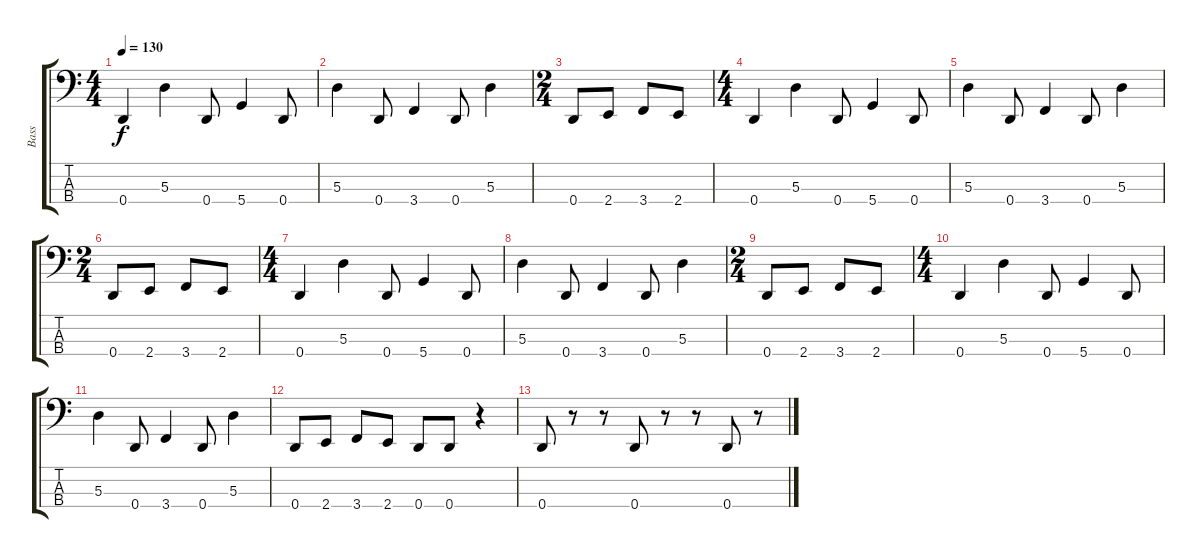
\track ("Bass" "Bass") {instrument electricbassfinger}
\staff {score tabs}
\tuning (G2 D2 A1 D1) {hide}
\ts (4 4)
\tempo 130
\clef f4
\ks c
0.4.4{dy f} 5.3.4 0.4.8 5.4.4 0.4.8 |
5.3.4 0.4.8 3.4.4 0.4.8 5.3.4 |
\ts (2 4)
0.4.8 2.4.8 3.4.8 2.4.8 |
\ts (4 4)
0.4.4 5.3.4 0.4.8 5.4.4 0.4.8 |
5.3.4 0.4.8 3.4.4 0.4.8 5.3.4 |
\ts (2 4)
0.4.8 2.4.8 3.4.8 2.4.8 |
\ts (4 4)
0.4.4 5.3.4 0.4.8 5.4.4 0.4.8 |
5.3.4 0.4.8 3.4.4 0.4.8 5.3.4 |
\ts (2 4)
0.4.8 2.4.8 3.4.8 2.4.8 |
\ts (4 4)
0.4.4 5.3.4 0.4.8 5.4.4 0.4.8 |
5.3.4 0.4.8 3.4.4 0.4.8 5.3.4 |
0.4.8 2.4.8 3.4.8 2.4.8 0.4.8 0.4.8 r.4 |
0.4.8 r.8 r.8 0.4.8 r.8 r.8 0.4.8 r.8
